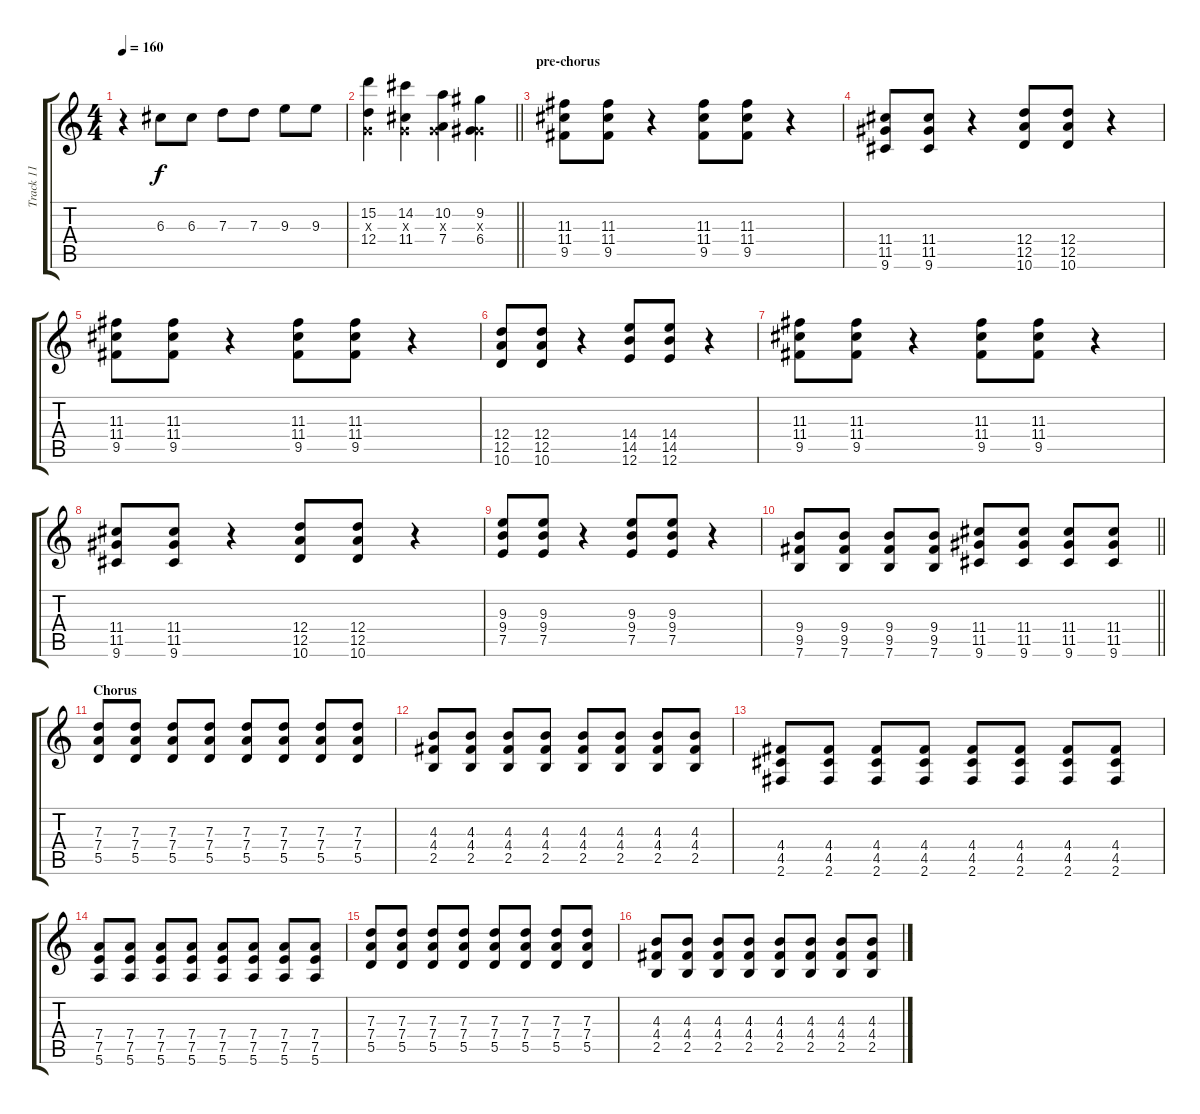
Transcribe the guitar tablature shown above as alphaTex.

\track ("Track 11" "Track 11") {instrument overdrivenguitar}
\staff {score tabs}
\tuning (E4 B3 G3 D3 A2 E2) {hide}
\ts (4 4)
\tempo 160
\clef g2
\ks c
r.4{dy f} 6.3.8 6.3.8 7.3.8 7.3.8 9.3.8 9.3.8 |
\barLineRight lightlight
(15.2 0.3{x} 12.4).4 (14.2 0.3{x} 11.4).4 (10.2 0.3{x} 7.4).4 (9.2 0.3{x} 6.4).4 |
\section ("" "pre-chorus")
(11.3 11.4 9.5).8 (11.3 11.4 9.5).8 r.4 (11.3 11.4 9.5).8 (11.3 11.4 9.5).8 r.4 |
(11.4 11.5 9.6).8 (11.4 11.5 9.6).8 r.4 (12.4 12.5 10.6).8 (12.4 12.5 10.6).8 r.4 |
(11.3 11.4 9.5).8 (11.3 11.4 9.5).8 r.4 (11.3 11.4 9.5).8 (11.3 11.4 9.5).8 r.4 |
(12.4 12.5 10.6).8 (12.4 12.5 10.6).8 r.4 (14.4 14.5 12.6).8 (14.4 14.5 12.6).8 r.4 |
(11.3 11.4 9.5).8 (11.3 11.4 9.5).8 r.4 (11.3 11.4 9.5).8 (11.3 11.4 9.5).8 r.4 |
(11.4 11.5 9.6).8 (11.4 11.5 9.6).8 r.4 (12.4 12.5 10.6).8 (12.4 12.5 10.6).8 r.4 |
(9.3 9.4 7.5).8 (9.3 9.4 7.5).8 r.4 (9.3 9.4 7.5).8 (9.3 9.4 7.5).8 r.4 |
\barLineRight lightlight
(9.4 9.5 7.6).8 (9.4 9.5 7.6).8 (9.4 9.5 7.6).8 (9.4 9.5 7.6).8 (11.4 11.5 9.6).8 (11.4 11.5 9.6).8 (11.4 11.5 9.6).8 (11.4 11.5 9.6).8 |
\section ("" "Chorus")
(7.3 7.4 5.5).8 (7.3 7.4 5.5).8 (7.3 7.4 5.5).8 (7.3 7.4 5.5).8 (7.3 7.4 5.5).8 (7.3 7.4 5.5).8 (7.3 7.4 5.5).8 (7.3 7.4 5.5).8 |
(4.3 4.4 2.5).8 (4.3 4.4 2.5).8 (4.3 4.4 2.5).8 (4.3 4.4 2.5).8 (4.3 4.4 2.5).8 (4.3 4.4 2.5).8 (4.3 4.4 2.5).8 (4.3 4.4 2.5).8 |
(4.4 4.5 2.6).8 (4.4 4.5 2.6).8 (4.4 4.5 2.6).8 (4.4 4.5 2.6).8 (4.4 4.5 2.6).8 (4.4 4.5 2.6).8 (4.4 4.5 2.6).8 (4.4 4.5 2.6).8 |
(7.4 7.5 5.6).8 (7.4 7.5 5.6).8 (7.4 7.5 5.6).8 (7.4 7.5 5.6).8 (7.4 7.5 5.6).8 (7.4 7.5 5.6).8 (7.4 7.5 5.6).8 (7.4 7.5 5.6).8 |
(7.3 7.4 5.5).8 (7.3 7.4 5.5).8 (7.3 7.4 5.5).8 (7.3 7.4 5.5).8 (7.3 7.4 5.5).8 (7.3 7.4 5.5).8 (7.3 7.4 5.5).8 (7.3 7.4 5.5).8 |
(4.3 4.4 2.5).8 (4.3 4.4 2.5).8 (4.3 4.4 2.5).8 (4.3 4.4 2.5).8 (4.3 4.4 2.5).8 (4.3 4.4 2.5).8 (4.3 4.4 2.5).8 (4.3 4.4 2.5).8
